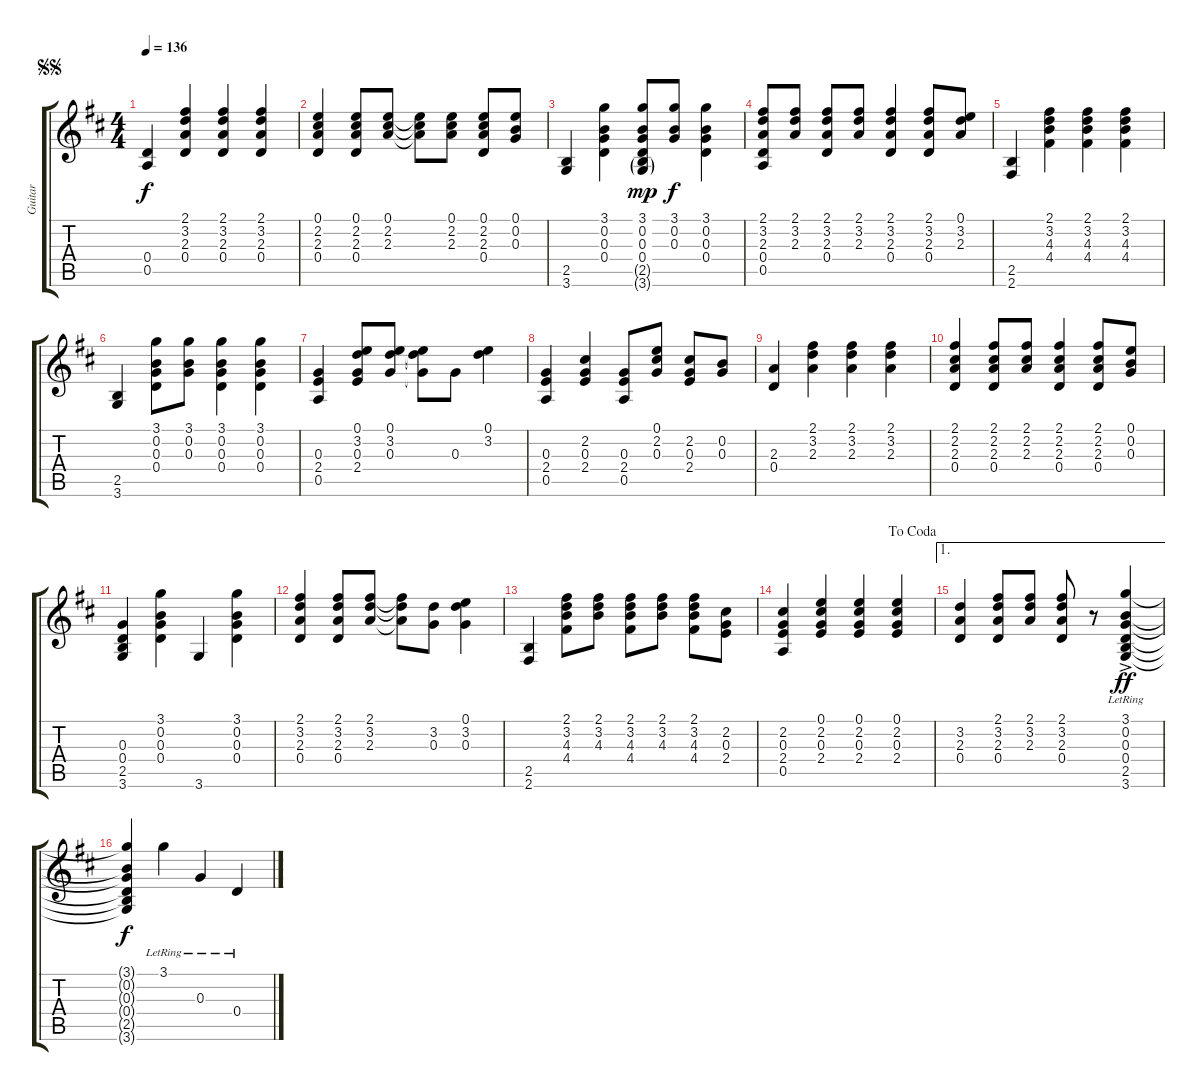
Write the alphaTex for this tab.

\track ("Guitar" "Guitar") {instrument acousticguitarsteel}
\staff {score tabs}
\tuning (E4 B3 G3 D3 A2 E2) {hide}
\ts (4 4)
\jump segnosegno
\tempo 136
\clef g2
\ks d
(0.4 0.5).4{dy f} (2.1 3.2 2.3 0.4).4 (2.1 3.2 2.3 0.4).4 (2.1 3.2 2.3 0.4).4 |
(0.1 2.2 2.3 0.4).4 (0.1 2.2 2.3 0.4).8 (0.1 2.2 2.3).8 (0.1{t} 2.2{t} 2.3{t}).8 (0.1 2.2 2.3).8 (0.1 2.2 2.3 0.4).8 (0.1 0.2 0.3).8 |
(2.5 3.6).4 (3.1 0.2 0.3 0.4).4 (3.1 0.2 0.3 0.4 2.5{g} 3.6{g}).8{dy mp} (3.1 0.2 0.3).8{dy f} (3.1 0.2 0.3 0.4).4 |
(2.1 3.2 2.3 0.4 0.5).8 (2.1 3.2 2.3).8 (2.1 3.2 2.3 0.4).8 (2.1 3.2 2.3).8 (2.1 3.2 2.3 0.4).4 (2.1 3.2 2.3 0.4).8 (0.1 3.2 2.3).8 |
(2.5 2.6).4 (2.1 3.2 4.3 4.4).4 (2.1 3.2 4.3 4.4).4 (2.1 3.2 4.3 4.4).4 |
(2.5 3.6).4 (3.1 0.2 0.3 0.4).8 (3.1 0.2 0.3).8 (3.1 0.2 0.3 0.4).4 (3.1 0.2 0.3 0.4).4 |
(0.3 2.4 0.5).4 (0.1 3.2 0.3 2.4).8 (0.1 3.2 0.3).8 (0.1{t} 3.2{t} 0.3{t}).8 0.3.8 (0.1 3.2).4 |
(0.3 2.4 0.5).4 (2.2 0.3 2.4).4 (0.3 2.4 0.5).8 (0.1 2.2 0.3).8 (2.2 0.3 2.4).8 (0.2 0.3).8 |
(2.3 0.4).4 (2.1 3.2 2.3).4 (2.1 3.2 2.3).4 (2.1 3.2 2.3).4 |
(2.1 2.2 2.3 0.4).4 (2.1 2.2 2.3 0.4).8 (2.1 2.2 2.3).8 (2.1 2.2 2.3 0.4).4 (2.1 2.2 2.3 0.4).8 (0.1 0.2 0.3).8 |
(0.3 0.4 2.5 3.6).4 (3.1 0.2 0.3 0.4).4 3.6.4 (3.1 0.2 0.3 0.4).4 |
(2.1 3.2 2.3 0.4).4 (2.1 3.2 2.3 0.4).8 (2.1 3.2 2.3).8 (2.1{t} 3.2{t} 2.3{t}).8 (3.2 0.3).8 (0.1 3.2 0.3).4 |
(2.5 2.6).4 (2.1 3.2 4.3 4.4).8 (2.1 3.2 4.3).8 (2.1 3.2 4.3 4.4).8 (2.1 3.2 4.3).8 (2.1 3.2 4.3 4.4).8 (2.2 0.3 2.4).8 |
\jump dacoda
(2.2 0.3 2.4 0.5).4 (0.1 2.2 0.3 2.4).4 (0.1 2.2 0.3 2.4).4 (0.1 2.2 0.3 2.4).4 |
\ae 1
(3.2 2.3 0.4).4 (2.1 3.2 2.3 0.4).8 (2.1 3.2 2.3).8 (2.1 3.2 2.3 0.4).8 r.8 (3.1{ac lr} 0.2{ac lr} 0.3{ac lr} 0.4{ac lr} 2.5{ac lr} 3.6{ac lr}).4{dy ff} |
(3.1{t} 0.2{t} 0.3{t} 0.4{t} 2.5{t} 3.6{t}).4{dy f} 3.1{lr}.4 0.3{lr}.4 0.4{lr}.4
